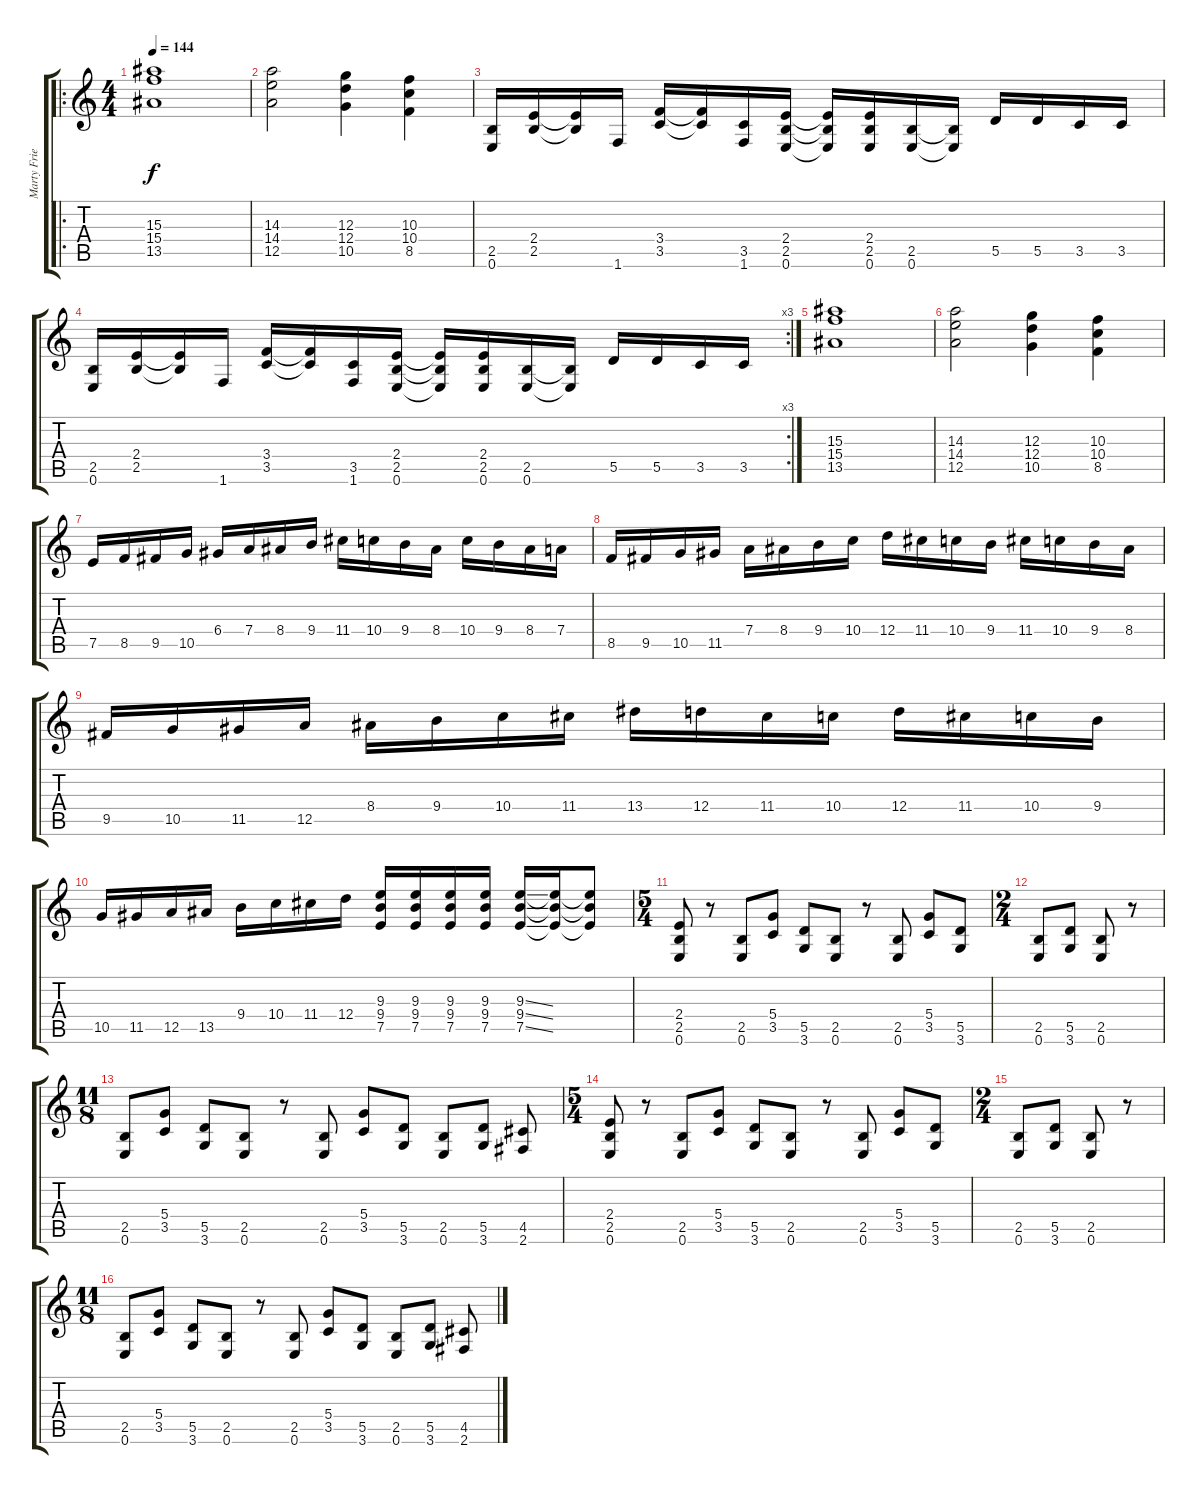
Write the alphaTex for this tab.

\track ("Marty Friedman" "Marty Frie") {instrument distortionguitar}
\staff {score tabs}
\tuning (E4 B3 G3 D3 A2 E2) {hide}
\ro
\ts (4 4)
\tempo 144
\clef g2
\ks c
(15.3 15.4 13.5).1{dy f instrument distortionguitar} |
(14.3 14.4 12.5).2 (12.3 12.4 10.5).4 (10.3 10.4 8.5).4 |
(2.5 0.6).16 (2.4 2.5).16 (2.4{t} 2.5{t}).16 1.6.16 (3.4 3.5).16 (3.4{t} 3.5{t}).16 (3.5 1.6).16 (2.4 2.5 0.6).16 (2.4{t} 2.5{t} 0.6{t}).16 (2.4 2.5 0.6).16 (2.5 0.6).16 (2.5{t} 0.6{t}).16 5.5.16 5.5.16 3.5.16 3.5.16 |
\rc 3
(2.5 0.6).16 (2.4 2.5).16 (2.4{t} 2.5{t}).16 1.6.16 (3.4 3.5).16 (3.4{t} 3.5{t}).16 (3.5 1.6).16 (2.4 2.5 0.6).16 (2.4{t} 2.5{t} 0.6{t}).16 (2.4 2.5 0.6).16 (2.5 0.6).16 (2.5{t} 0.6{t}).16 5.5.16 5.5.16 3.5.16 3.5.16 |
(15.3 15.4 13.5).1 |
(14.3 14.4 12.5).2 (12.3 12.4 10.5).4 (10.3 10.4 8.5).4 |
7.5.16 8.5.16 9.5.16 10.5.16 6.4.16 7.4.16 8.4.16 9.4.16 11.4.16 10.4.16 9.4.16 8.4.16 10.4.16 9.4.16 8.4.16 7.4.16 |
8.5.16 9.5.16 10.5.16 11.5.16 7.4.16 8.4.16 9.4.16 10.4.16 12.4.16 11.4.16 10.4.16 9.4.16 11.4.16 10.4.16 9.4.16 8.4.16 |
9.5.16 10.5.16 11.5.16 12.5.16 8.4.16 9.4.16 10.4.16 11.4.16 13.4.16 12.4.16 11.4.16 10.4.16 12.4.16 11.4.16 10.4.16 9.4.16 |
10.5.16 11.5.16 12.5.16 13.5.16 9.4.16 10.4.16 11.4.16 12.4.16 (9.3 9.4 7.5).16 (9.3 9.4 7.5).16 (9.3 9.4 7.5).16 (9.3 9.4 7.5).16 (9.3{ss} 9.4{ss} 7.5{ss}).16 (9.3{t} 9.4{t} 7.5{t}).16 (9.3{t} 9.4{t} 7.5{t}).8 |
\ts (5 4)
(2.4 2.5 0.6).8 r.8 (2.5 0.6).8 (5.4 3.5).8 (5.5 3.6).8 (2.5 0.6).8 r.8 (2.5 0.6).8 (5.4 3.5).8 (5.5 3.6).8 |
\ts (2 4)
(2.5 0.6).8 (5.5 3.6).8 (2.5 0.6).8 r.8 |
\ts (11 8)
(2.5 0.6).8 (5.4 3.5).8 (5.5 3.6).8 (2.5 0.6).8 r.8 (2.5 0.6).8 (5.4 3.5).8 (5.5 3.6).8 (2.5 0.6).8 (5.5 3.6).8 (4.5 2.6).8 |
\ts (5 4)
(2.4 2.5 0.6).8 r.8 (2.5 0.6).8 (5.4 3.5).8 (5.5 3.6).8 (2.5 0.6).8 r.8 (2.5 0.6).8 (5.4 3.5).8 (5.5 3.6).8 |
\ts (2 4)
(2.5 0.6).8 (5.5 3.6).8 (2.5 0.6).8 r.8 |
\ts (11 8)
(2.5 0.6).8 (5.4 3.5).8 (5.5 3.6).8 (2.5 0.6).8 r.8 (2.5 0.6).8 (5.4 3.5).8 (5.5 3.6).8 (2.5 0.6).8 (5.5 3.6).8 (4.5 2.6).8
